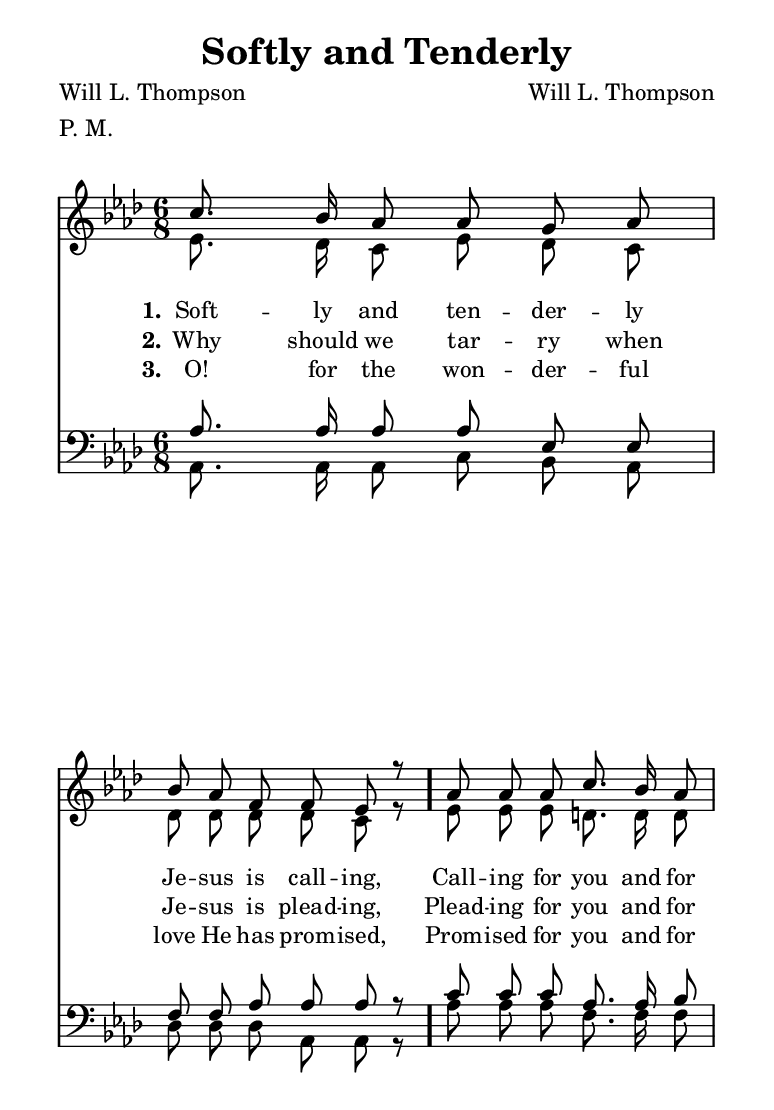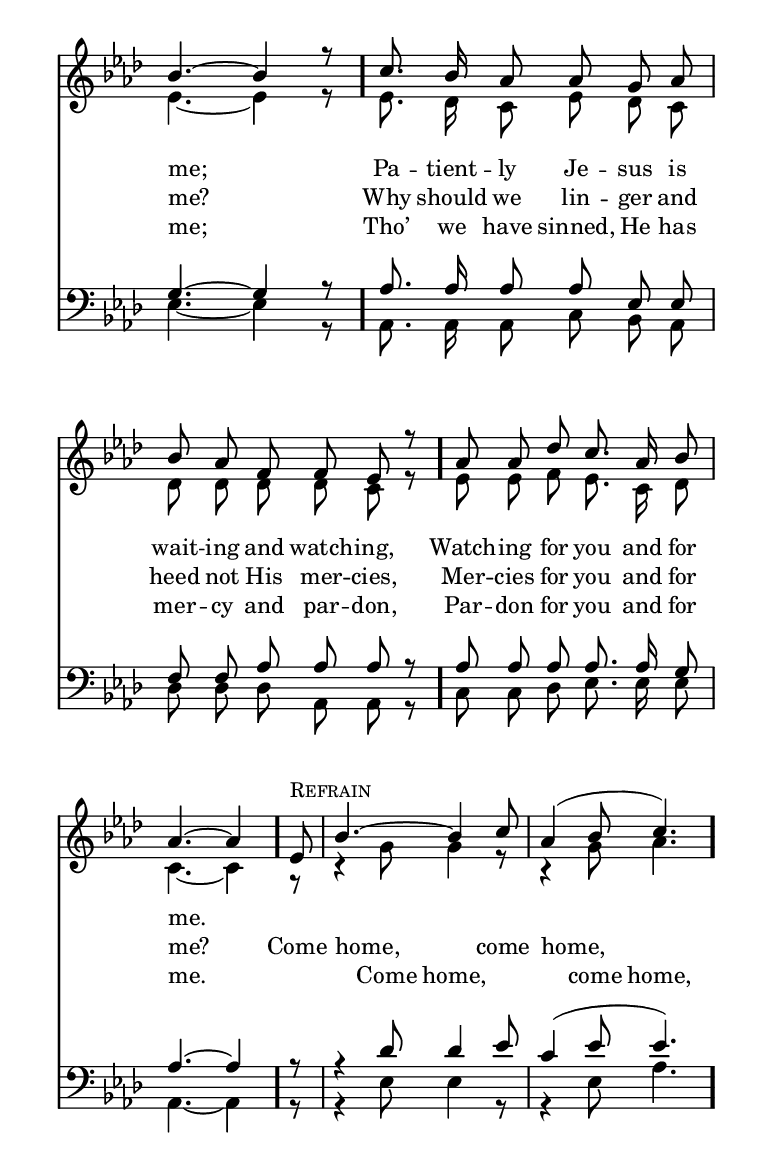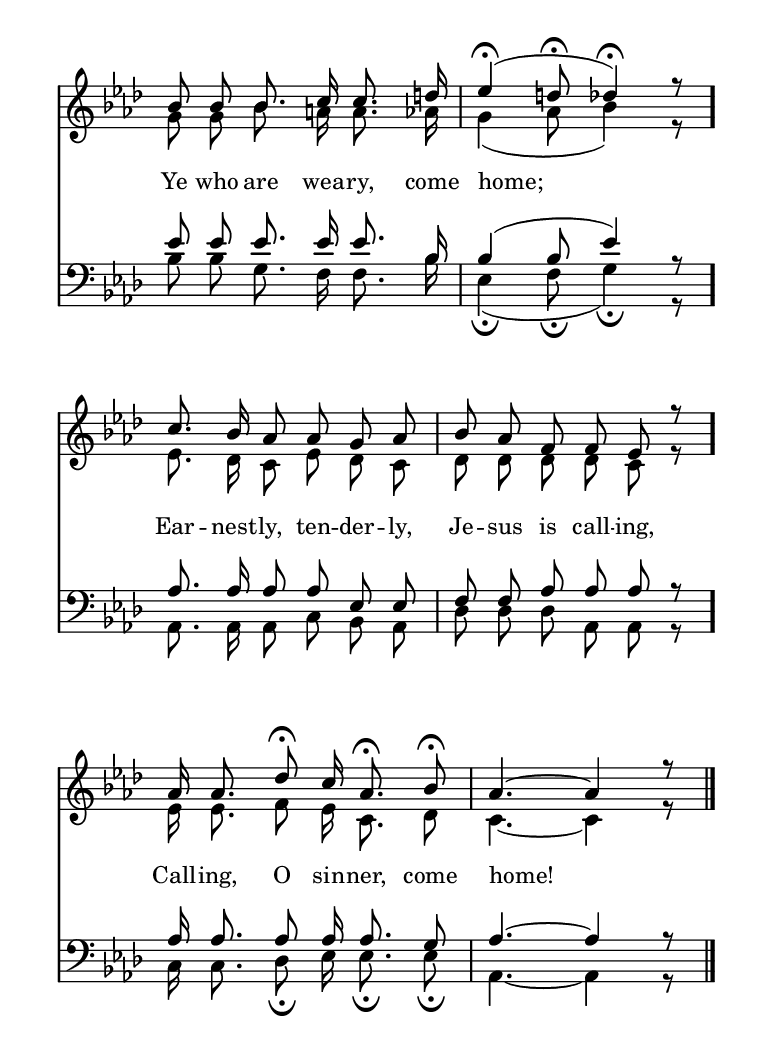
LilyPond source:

\include "common/global.ily"
\paper {
  \include "common/paper.ily"
}

\header{
  hymnnumber = "118"
  title = "Softly and Tenderly"
  tunename = ""
  meter = "P. M."
  poet = "Will L. Thompson"
  composer = "Will L. Thompson"
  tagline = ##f
}

ta = { \tempo 8=120 }
tb = { \tempo 8=60 }

global = {
  \include "common/overrides.ily"
  \override Staff.TimeSignature.style = #'numbered
  \time 6/8
  \override Score.MetronomeMark.transparent = ##t % hide all fermata changes too
  \ta
  \key aes \major
  \autoBeamOff
}

patternA = { c8. bes16 aes8 aes g aes | bes aes f f ees c | }
patternB = { aes8 aes aes c8. bes16 aes8 | bes4. ~ bes4 c8 | }
patternC = { aes8 aes des c8. aes16 bes8 | aes4. ~ aes4 }

notesSoprano = {
\global
\relative c'' {

  c8. bes16 aes8 aes g aes | bes aes f f ees r |
  aes8 aes aes c8. bes16 aes8 | bes4. ~ bes4 r8 |
  c8. bes16 aes8 aes g aes | bes aes f f ees r |
  aes8 aes des c8. aes16 bes8 | aes4. ~ aes4

  \eogbreak
  << s^\markup { \small \caps "Refrain" }
  { ees8 | bes'4. ~ bes4 c8 | aes4( bes8 c4.) } >>
  bes8 bes bes8. c16 c8. d16 | \tb ees4( \fermata d8 \fermata des4) \fermata r8 |
  \ta c8. bes16 aes8 aes g aes | bes aes f f ees r |
  aes16 aes8. \tb des8 \fermata \ta c16 \tb aes8. \fermata bes8 \fermata \ta | aes4. ~ aes4 r8 |

  \bar "|."

}
}

notesAlto = {
\global
\relative e' {

  \changePitch \patternA { ees des c ees des c | des des des des c r }
  \changePitch \patternB { ees ees ees d d d | ees ees r }
  \changePitch \patternA { ees des c ees des c | des des des des c r }
  \changePitch \patternC { ees ees f ees c des | c c }

  r8 | r4 g'8 g4 r8 | r4 g8 aes4. |
  g8 g bes8. a16 a8. aes16 | g4( aes8 bes4) r8 |
  \changePitch \patternA { ees, des c ees des c | des des des des c r }
  ees16 ees8. f8 ees16 c8. des8 | c4. ~ c4 r8 |

}
}

notesTenor = {
\global
\relative a {

  \changePitch \patternA { aes aes aes aes ees ees | f f aes aes aes r }
  \changePitch \patternB { c c c aes aes bes | g g r }
  \changePitch \patternA { aes aes aes aes ees ees | f f aes aes aes r }
  \changePitch \patternC { aes aes aes aes aes g | aes aes }

  r8 | r4 des8 des4 ees8 | c4( ees8 ees4.) |
  ees8 ees ees8. ees16 ees8. bes16 | bes4( bes8 ees4) r8 |
  \changePitch \patternA { aes, aes aes aes ees ees | f f aes aes aes r }
  aes16 aes8. aes8 aes16 aes8. g8 | aes4. ~ aes4 r8

}
}

notesBass = {
\global
\relative f, {

  \changePitch \patternA { aes aes aes c bes aes | des des des aes aes r }
  \changePitch \patternB { aes' aes aes f f f | ees ees r }
  \changePitch \patternA { aes, aes aes c bes aes | des des des aes aes r }
  \changePitch \patternC { c c des ees ees ees | aes, aes }

  r8 | r4 ees'8 ees4 r8 | r4 ees8 aes4. |
  bes8 bes g8. f16 f8. bes16 | ees,4( \fermata f8 \fermata g4) \fermata r8 |
  \changePitch \patternA { aes, aes aes c bes aes | des des des aes aes r }
  c16 c8. des8 \fermata ees16 ees8. \fermata ees8 \fermata | aes,4. ~ aes4 r8

}
}

Refrain = \lyricmode {

Come home, come home, \bar "."
Ye who are wea -- ry, come home; \bar "."
Ear -- nest -- ly, ten -- der -- ly, Je -- sus is call -- ing, \bar "."
Call -- ing, O sin -- ner, come home! \bar "."

}

wordsA = \lyricmode {
\set stanza = "1."

Soft -- ly and ten -- der -- ly Je -- sus is call -- ing, \bar "."
Call -- ing for you and for me; \bar "."
Pa -- tient -- ly Je -- sus is wait -- ing and watch -- ing, \bar "."
Watch -- ing for you and for me. \bar "."

}

wordsB = \lyricmode {
\set stanza = "2."

Why should we tar -- ry when Je -- sus is plead -- ing,
Plead -- ing for you and for me?
Why should we lin -- ger and heed not His mer -- cies,
Mer -- cies for you and for me?

\Refrain

}

wordsC = \lyricmode {
\set stanza = "3."

O! for the won -- der -- ful love He has prom -- ised,
Prom -- ised for you and for me;
Tho’ we have sinned, He has mer -- cy and par -- don,
Par -- don for you and for me.

}

underWords = \lyricmode {

{ \repeat unfold 36 { \skip 4 } }
Come home, come home,

}

\score {
  \context ChoirStaff <<
    \context Staff = upper <<
      \set ChoirStaff.systemStartDelimiter = #'SystemStartBar
      \context Voice  = sopranos { \voiceOne << \notesSoprano >> }
      \context Voice  = altos { \voiceTwo << \notesAlto >> }
      \context Lyrics = one   \lyricsto sopranos \wordsA
      \context Lyrics = two   \lyricsto sopranos \wordsB
      \context Lyrics = three \lyricsto sopranos \wordsC
      \context Lyrics = three \lyricsto altos \underWords
    >>
    \context Staff = men <<
      \clef bass
      \context Voice  = tenors { \voiceOne << \notesTenor >> }
      \context Voice  = basses { \voiceTwo << \notesBass >> }
    >>
  >>
  \layout {
    \include "common/layout.ily"
  }
  \midi{
    \include "common/midi.ily"
  }
}

\version "2.19.49"  % necessary for upgrading to future LilyPond versions.

% vi:set et ts=2 sw=2 ai nocindent syntax=lilypond:
